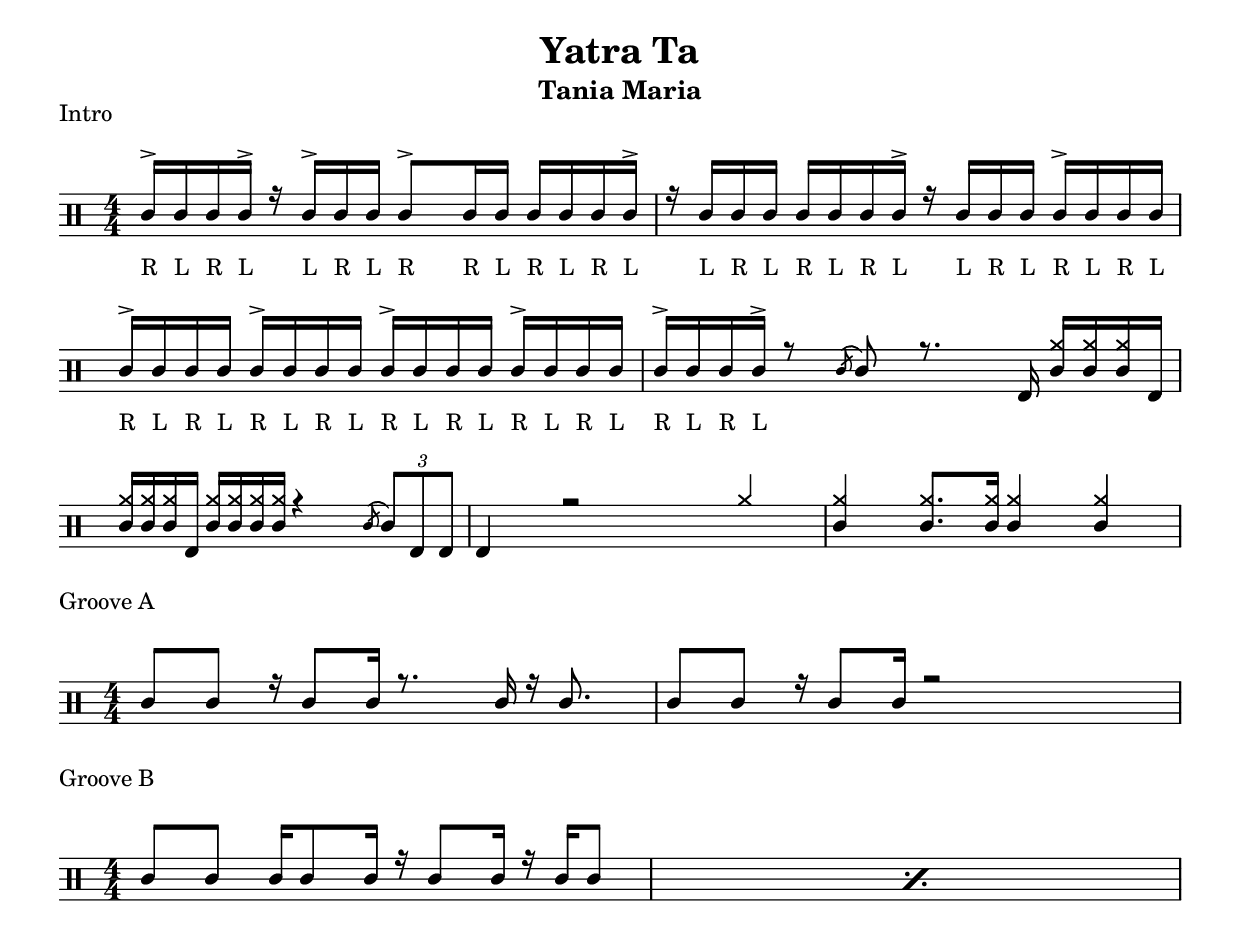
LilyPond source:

\version "2.18.2"
\include "../layout/layout.ly"

\header {
  title = "Yatra Ta"
  subtitle = "Tania Maria"
}

\markup {\raise #4.0 "Intro" }
\score {
  \new DrumStaff <<
    %\tempo 4 = 85
    \drummode {
      \time 4/4
      <<
        \new DrumVoice {
          \voiceUP
          sn16\accent\rid sn16\led sn16\rid sna16\accent\led
          r16 sna16\accent\led sn16\rid sn16\led
          sna8\accent\rid sn16\rid sn16\led 
          sn16\rid sn16\led sn16\rid sna16\accent\led
        }
      >>
      <<
        \new DrumVoice {
          \voiceUP
          r16 sn16\led sn16\rid sn16\led
          sn16\rid sn16\led sn16\rid sna16\accent\led
          r16 sn16\led sn16\rid sn16\led
          sna16\accent\rid sn16\led sn16\rid sn16\led
        }
      >>
      <<
        \new DrumVoice {
          \voiceUP
          sna16\accent\rid sn16\led sn16\rid sn16\led
          sna16\accent\rid sn16\led sn16\rid sn16\led
          sna16\accent\rid sn16\led sn16\rid sn16\led
          sna16\accent\rid sn16\led sn16\rid sn16\led
        }
      >>
      <<
        \new DrumVoice {
          \voiceUP
          sna16\accent\rid sn16\led sn16\rid sna16\accent\led
          r8 \flam snd8
          r8. bd16
          <hh sn>16 <hh sn>16 <hh sn>16 bd16
        }
      >>
      <<
        \new DrumVoice {
          \voiceUP
          <hh sn>16 <hh sn>16 <hh sn>16 bd16
          <hh sn>16 <hh sn>16 <hh sn>16 <hh sn>16
          r4
          \flam \times 2/3 { snd8 bd8 bd8 }
        }
      >>
      <<
        \new DrumVoice {
          \voiceUP
          bd4 r2 hh4
        }
      >>
      <<
        \new DrumVoice {
          \voiceUP
          <hh sn>4 <hh sn>8. <hh sn>16 <hh sn>4 <hh sn>4
        }
      >>
    }
  >>
}

\markup {\raise #4.0 "Groove A" }
\score {
  \new DrumStaff <<
    %\tempo 4 = 85
    \drummode {
      \time 4/4
      <<
        \new DrumVoice {
          \voiceUP
          sn8 sn
          r16 sn8 sn16
          r8. sn16
          r16 sn8.

          sn8 sn
          r16 sn8 sn16
          r2
        }
      >>
    }
  >>
}

\markup {\raise #4.0 "Groove B" }
\score {
  \new DrumStaff <<
    %\tempo 4 = 85
    \drummode {
      \time 4/4
      <<
        \repeat percent 2{
          \new DrumVoice {
            \voiceUP
            sn8 sn
            sn16 sn8 sn16
            r16 sn8 sn16
            r16 sn16 sn8
          }
        }
      >>
    }
  >>
}
